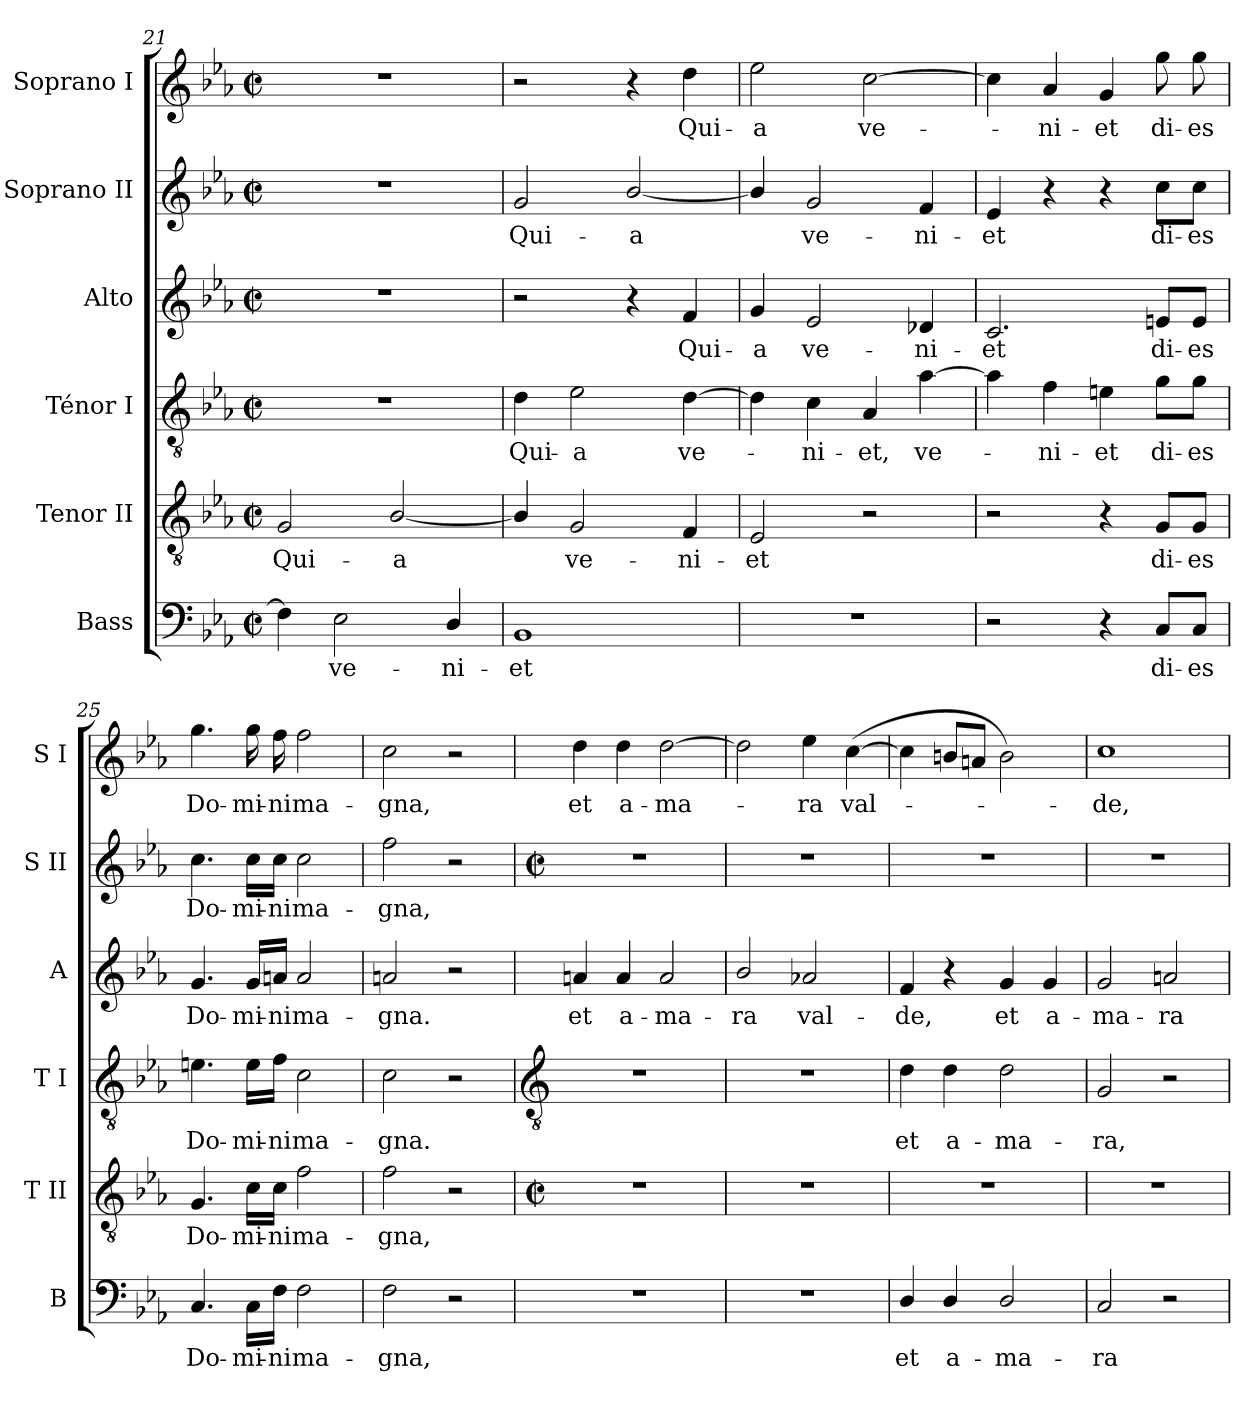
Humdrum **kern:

**kern	**text	**kern	**text	**kern	**text	**kern	**text	**kern	**text	**kern	**text
*part6	*part6	*part5	*part5	*part4	*part4	*part3	*part3	*part2	*part2	*part1	*part1
*staff6	*staff6	*staff5	*staff5	*staff4	*staff4	*staff3	*staff3	*staff2	*staff2	*staff1	*staff1
*I"Bass	*	*I"Tenor II	*	*I"Ténor I	*	*I"Alto	*	*I"Soprano II	*	*I"Soprano I	*
*I'B	*	*I'T II	*	*I'T I	*	*I'A	*	*I'S II	*	*I'S I	*
*clefF4	*	*clefGv2	*	*clefGv2	*	*clefG2	*	*clefG2	*	*clefG2	*
*k[b-e-a-]	*	*k[b-e-a-]	*	*k[b-e-a-]	*	*k[b-e-a-]	*	*k[b-e-a-]	*	*k[b-e-a-]	*
*E-:	*	*E-:	*	*E-:	*	*E-:	*	*E-:	*	*E-:	*
*M2/2	*	*M2/2	*	*M2/2	*	*M2/2	*	*M2/2	*	*M2/2	*
*met(c|)	*	*met(c|)	*	*met(c|)	*	*met(c|)	*	*met(c|)	*	*met(c|)	*
=21	=21	=21	=21	=21	=21	=21	=21	=21	=21	=21	=21
!	!	!	!LO:LY:b	!	!	!	!	!	!	!	!
4F]	.	2G	Qui-	1r	.	1r	.	1r	.	1r	.
!	!LO:LY:b	!	!	!	!	!	!	!	!	!	!
2E-	ve-	.	.	.	.	.	.	.	.	.	.
!	!	!	!LO:LY:b	!	!	!	!	!	!	!	!
.	.	[2B-/	-a	.	.	.	.	.	.	.	.
!	!LO:LY:b	!	!	!	!	!	!	!	!	!	!
4D/	-ni-	.	.	.	.	.	.	.	.	.	.
=22	=22	=22	=22	=22	=22	=22	=22	=22	=22	=22	=22
!	!LO:LY:b	!	!	!	!LO:LY:b	!	!	!	!LO:LY:b	!	!
1BB-	-et	4B-/]	.	4d	Qui-	2r	.	2g	Qui-	2r	.
!	!	!	!LO:LY:b	!	!LO:LY:b	!	!	!	!	!	!
.	.	2G	ve-	2e-	-a	.	.	.	.	.	.
!	!	!	!	!	!	!	!	!	!LO:LY:b	!	!
.	.	.	.	.	.	4r	.	[2b-/	-a	4r	.
!	!	!	!LO:LY:b	!	!LO:LY:b	!	!LO:LY:b	!	!	!	!LO:LY:b
.	.	4F	-ni-	[4d	ve-	4f	Qui-	.	.	4dd	Qui-
=23	=23	=23	=23	=23	=23	=23	=23	=23	=23	=23	=23
!	!	!	!LO:LY:b	!	!	!	!LO:LY:b	!	!	!	!LO:LY:b
1r	.	2E-	-et	4d]	.	4g	-a	4b-/]	.	2ee-	-a
!	!	!	!	!	!LO:LY:b	!	!LO:LY:b	!	!LO:LY:b	!	!
.	.	.	.	4c	ni-	2e-	ve-	2g	ve-	.	.
!	!	!	!	!	!LO:LY:b	!	!	!	!	!	!LO:LY:b
.	.	2r	.	4A-	-et,	.	.	.	.	[2cc	ve-
!	!	!	!	!	!LO:LY:b	!	!LO:LY:b	!	!LO:LY:b	!	!
.	.	.	.	[4a-	ve-	4d-X	-ni-	4f	-ni-	.	.
=24	=24	=24	=24	=24	=24	=24	=24	=24	=24	=24	=24
!	!	!	!	!	!	!	!LO:LY:b	!	!LO:LY:b	!	!
2r	.	2r	.	4a-]	.	2.c	-et	4e-	-et	4cc]	.
!	!	!	!	!	!LO:LY:b	!	!	!	!	!	!LO:LY:b
.	.	.	.	4f	ni-	.	.	4r	.	4a-	ni-
!	!	!	!	!	!LO:LY:b	!	!	!	!	!	!LO:LY:b
4r	.	4r	.	4en	-et	.	.	4r	.	4g	-et
!	!LO:LY:b	!	!LO:LY:b	!	!LO:LY:b	!	!LO:LY:b	!	!LO:LY:b	!	!LO:LY:b
8C/L	di-	8G/L	di-	8g\L	di-	8en/L	di-	8cc\L	di-	8gg	di-
!	!LO:LY:b	!	!LO:LY:b	!	!LO:LY:b	!	!LO:LY:b	!	!LO:LY:b	!	!LO:LY:b
8C/J	-es	8G/J	-es	8g\J	-es	8e/J	-es	8cc\J	-es	8gg	-es
=25	=25	=25	=25	=25	=25	=25	=25	=25	=25	=25	=25
!	!LO:LY:b	!	!LO:LY:b	!	!LO:LY:b	!	!LO:LY:b	!	!LO:LY:b	!	!LO:LY:b
4.C	Do-	4.G	Do-	4.en	Do-	4.g	Do-	4.cc	Do-	4.gg	Do-
!	!LO:LY:b	!	!LO:LY:b	!	!LO:LY:b	!	!LO:LY:b	!	!LO:LY:b	!	!LO:LY:b
16C\LL	-mi-	16c\LL	-mi-	16e\LL	-mi-	16g/LL	-mi-	16cc\LL	-mi-	16gg	-mi-
!	!LO:LY:b	!	!LO:LY:b	!	!LO:LY:b	!	!LO:LY:b	!	!LO:LY:b	!	!LO:LY:b
16F\JJ	-ni	16c\JJ	-ni	16f\JJ	-ni	16an/JJ	-ni	16cc\JJ	-ni	16ff	-ni
!	!LO:LY:b	!	!LO:LY:b	!	!LO:LY:b	!	!LO:LY:b	!	!LO:LY:b	!	!LO:LY:b
2F	ma-	2f	ma-	2c	ma-	2a	ma-	2cc	ma-	2ff	ma-
=26	=26	=26	=26	=26	=26	=26	=26	=26	=26	=26	=26
!	!LO:LY:b	!	!LO:LY:b	!	!LO:LY:b	!	!LO:LY:b	!	!LO:LY:b	!	!LO:LY:b
2F	-gna,	2f	-gna,	2c	-gna.	2an	-gna.	2ff	-gna,	2cc	-gna,
2r	.	2r	.	2r	.	2r	.	2r	.	2r	.
!!LO:LB:g=z
=27	=27	=27	=27	=27	=27	=27	=27	=27	=27	=27	=27
*	*	*	*	*clefGv2	*	*	*	*	*	*	*
*	*	*M2/2	*	*	*	*	*	*M2/2	*	*	*
*	*	*met(c|)	*	*	*	*	*	*met(c|)	*	*	*
!	!	!	!	!	!	!	!LO:LY:b	!	!	!	!LO:LY:b
1r	.	1r	.	1r	.	4an	et	1r	.	4dd	et
!	!	!	!	!	!	!	!LO:LY:b	!	!	!	!LO:LY:b
.	.	.	.	.	.	4a	a-	.	.	4dd	a-
!	!	!	!	!	!	!	!LO:LY:b	!	!	!	!LO:LY:b
.	.	.	.	.	.	2a	-ma-	.	.	[2dd	-ma-
=28	=28	=28	=28	=28	=28	=28	=28	=28	=28	=28	=28
!	!	!	!	!	!	!	!LO:LY:b	!	!	!	!
1r	.	1r	.	1r	.	2b-/	-ra	1r	.	2dd]	.
!	!	!	!	!	!	!	!LO:LY:b	!	!	!	!LO:LY:b
.	.	.	.	.	.	2a-X	val-	.	.	4ee-	ra
!	!	!	!	!	!	!	!	!	!	!	!LO:LY:b
.	.	.	.	.	.	.	.	.	.	(>[4cc	val-
=29	=29	=29	=29	=29	=29	=29	=29	=29	=29	=29	=29
!	!LO:LY:b	!	!	!	!LO:LY:b	!	!LO:LY:b	!	!	!	!
4D/	et	1r	.	4d	et	4f	-de,	1r	.	4cc]	.
!	!LO:LY:b	!	!	!	!LO:LY:b	!	!	!	!	!	!
4D/	a-	.	.	4d	a-	4r	.	.	.	8bnL	.
.	.	.	.	.	.	.	.	.	.	8anJ	.
!	!LO:LY:b	!	!	!	!LO:LY:b	!	!LO:LY:b	!	!	!	!
2D/	-ma-	.	.	2d	-ma-	4g	et	.	.	2b)	.
!	!	!	!	!	!	!	!LO:LY:b	!	!	!	!
.	.	.	.	.	.	4g	a-	.	.	.	.
=30	=30	=30	=30	=30	=30	=30	=30	=30	=30	=30	=30
!	!LO:LY:b	!	!	!	!LO:LY:b	!	!LO:LY:b	!	!	!	!LO:LY:b
2C	-ra	1r	.	2G	-ra,	2g	-ma-	1r	.	1cc	de,
!	!	!	!	!	!	!	!LO:LY:b	!	!	!	!
2r	.	.	.	2r	.	2an	-ra	.	.	.	.
=	=	=	=	=	=	=	=	=	=	=	=
*-	*-	*-	*-	*-	*-	*-	*-	*-	*-	*-	*-
